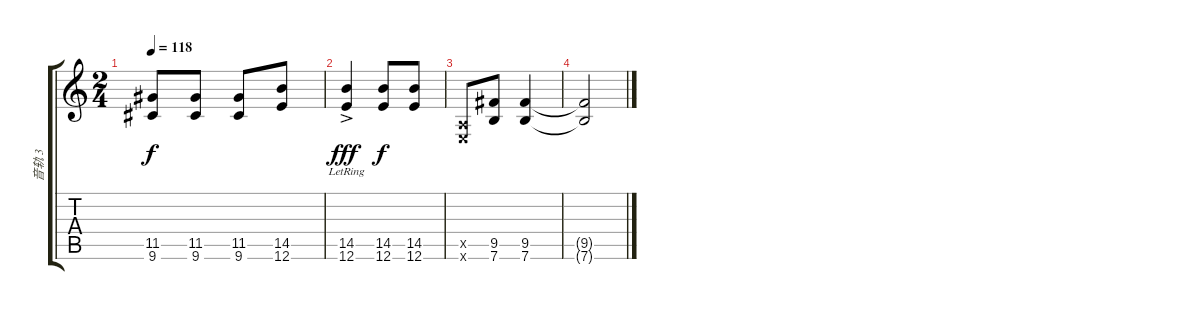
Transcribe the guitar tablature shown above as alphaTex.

\track ("音轨 3" "音轨 3") {instrument electricguitarjazz}
\staff {score tabs}
\tuning (E4 B3 G3 D3 A2 E2) {hide}
\ts (2 4)
\tempo 118
\clef g2
\ks c
(11.5 9.6).8{dy f} (11.5 9.6).8 (11.5 9.6).8 (14.5 12.6).8 |
(14.5{lr} 12.6{ac lr}).4{dy fff} (14.5 12.6).8{dy f} (14.5 12.6).8 |
(0.5{x} 0.6{x}).8 (9.5 7.6).8 (9.5 7.6).4 |
(9.5{t} 7.6{t}).2
